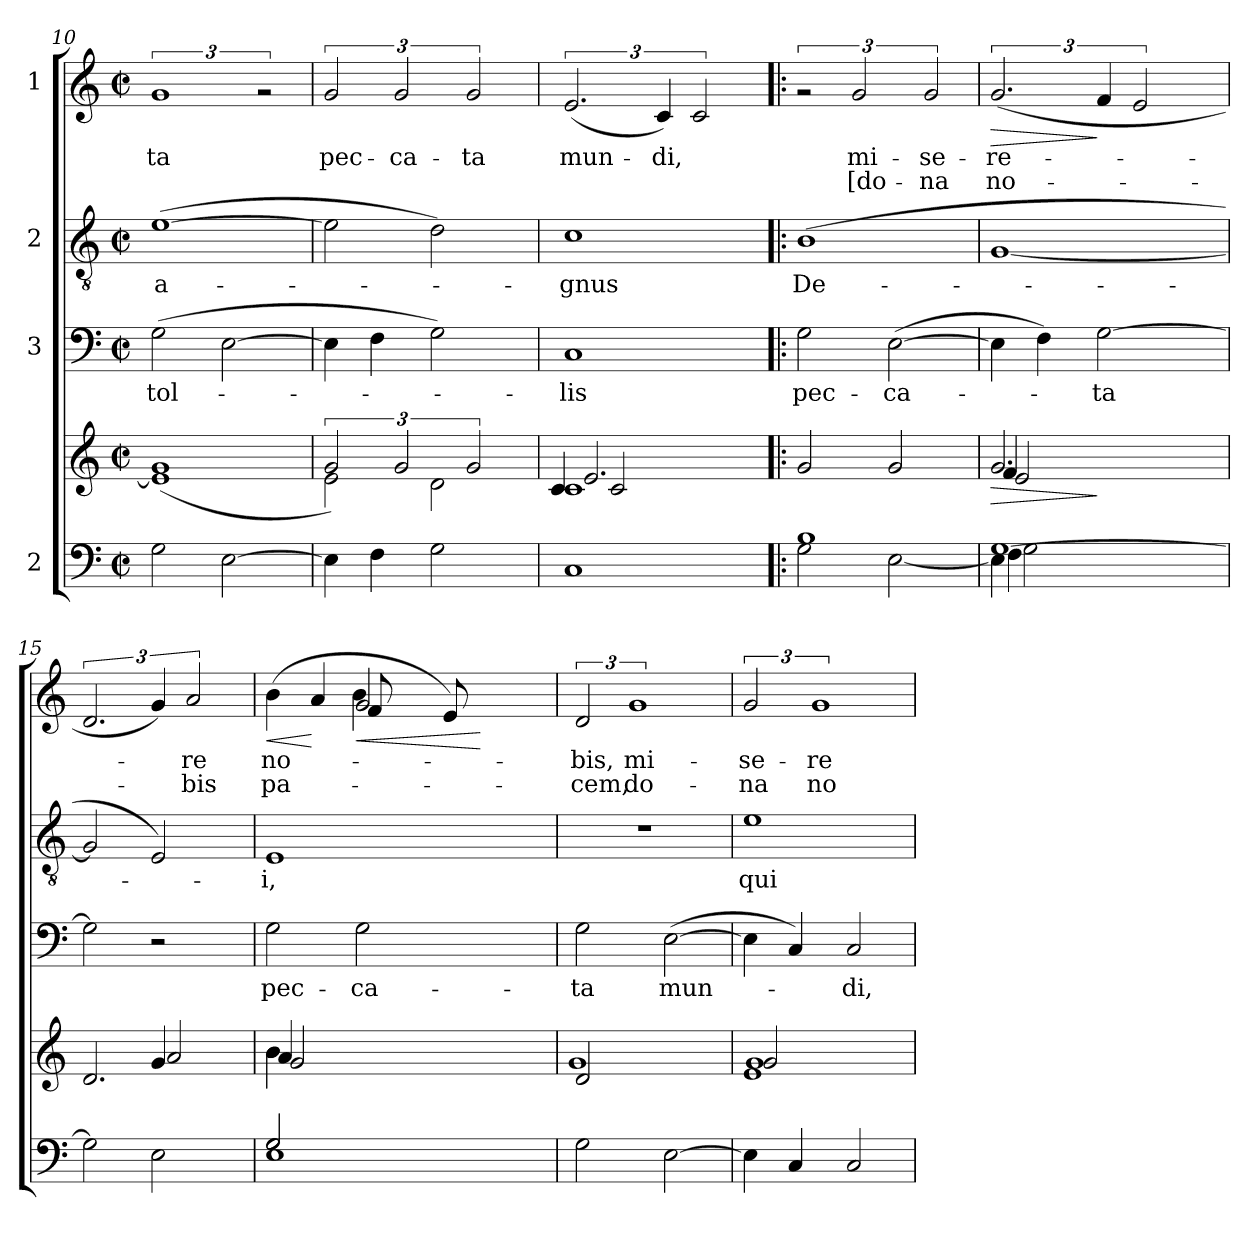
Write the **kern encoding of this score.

**kern	**kern	**dynam	**kern	**text	**kern	**text	**kern	**text	**text	**dynam
*part4	*part4	*part4	*part3	*part3	*part2	*part2	*part1	*part1	*part1	*part1
*staff5	*staff4	*staff4/5	*staff3	*staff3	*staff2	*staff2	*staff1	*staff1	*staff1	*staff1
*I"2	*	*	*I"3	*	*I"2	*	*I"1	*	*	*
*clefF4	*clefG2	*	*clefF4	*	*clefGv2	*	*clefG2	*	*	*
*k[]	*k[]	*	*k[]	*	*k[]	*	*k[]	*	*	*
*C:	*C:	*	*C:	*	*C:	*	*C:	*	*	*
*M2/2	*M2/2	*	*M2/2	*	*M2/2	*	*M2/2	*	*	*
*met(c|)	*met(c|)	*	*met(c|)	*	*met(c|)	*	*met(c|)	*	*	*
=10	=10	=10	=10	=10	=10	=10	=10	=10	=10	=10
!	!	!	!	!LO:LY:b	!	!LO:LY:b	!	!LO:LY:b	!	!
2G\	(<1e] 1g	.	(>2G\	tol-	(>[>1e	a-	3%2g	-ta	.	.
[>2E\	.	.	[>2E\	.	.	.	.	.	.	.
.	.	.	.	.	.	.	3rg	.	.	.
=11	=11	=11	=11	=11	=11	=11	=11	=11	=11	=11
*	*^	*	*	*	*	*	*	*	*	*
*	*	*Xtuplet	*	*	*	*	*	*	*	*	*
!	!	!	!	!	!	!	!	!	!LO:LY:b	!	!
4E\]	3g/)	3e\	.	4E\]	.	2e\]	.	3g/	pec-	.	.
4F\	.	.	.	4F\	.	.	.	.	.	.	.
!	!	!	!	!	!	!	!	!	!LO:LY:b	!	!
.	3g/	24%5ryy	.	.	.	.	.	3g/	-ca-	.	.
2G\	.	.	.	2G\)	.	2d\)	.	.	.	.	.
.	.	3d\	.	.	.	.	.	.	.	.	.
!	!	!	!	!	!	!	!	!	!LO:LY:b:rj	!	!
.	3g/	.	.	.	.	.	.	3g/	-ta	.	.
.	.	8ryy	.	.	.	.	.	.	.	.	.
!!LO:LB:g=z
=12	=12	=12	=12	=12	=12	=12	=12	=12	=12	=12	=12
*	*	*^	*	*	*	*	*	*	*	*	*
!	!	!	!	!	!	!LO:LY:b	!	!LO:LY:b	!	!LO:LY:b	!	!
1C	1c	2.e/	4c</	.	1C	-lis	1c	-gnus	(<3.e/	mun-	.	.
.	.	.	2c/	.	.	.	.	.	.	.	.	.
!	!	!	!	!	!	!	!	!	!	!LO:LY:b	!	!
.	.	.	.	.	.	.	.	.	6c/)	-di,	.	.
.	.	.	.	.	.	.	.	.	3c/	.	.	.
.	.	4ryy	4ryy	.	.	.	.	.	.	.	.	.
=13!|:	=13!|:	=13!|:	=13!|:	=13!|:	=13!|:	=13!|:	=13!|:	=13!|:	=13!|:	=13!|:	=13!|:	=13!|:
*^	*	*	*	*	*	*	*	*	*	*	*	*
!	!	!	!	!	!	!	!LO:LY:b	!	!LO:LY:b	!	!	!	!
*	*	*v	*v	*v	*	*	*	*	*	*	*	*	*
1B	2G\	2g</	.	2G\	pec-	(>1B	De-	3rg	.	.	.
!	!	!	!	!	!	!	!	!	!LO:LY:b:rj	!LO:LY:b:rj	!
.	.	.	.	.	.	.	.	3g/	mi-	[do-	.
!	!	!	!	!	!LO:LY:b:rj	!	!	!	!	!	!
.	[<2E\	2g/	.	(>[>2E\	-ca-	.	.	.	.	.	.
!	!	!	!	!	!	!	!	!	!LO:LY:b	!LO:LY:b	!
.	.	.	.	.	.	.	.	3g/	-se-	-na	.
=14	=14	=14	=14	=14	=14	=14	=14	=14	=14	=14	=14
*^	*^	*	*	*	*	*	*	*	*	*	*
!	!	!	!	!	!LO:HP:b	!	!	!	!	!	!LO:LY:b	!LO:LY:b	!LO:HP:b
*	*	*	*	*^	*	*	*	*	*	*	*	*	*
*	*	*	*	*	*^	*	*	*	*	*	*	*	*	*
[>1G	4E\]	4F\	2G\	2.g/	4f>/	2e/	>	4E\]	.	[<1G	.	(<3.g/	-re-	no-	>
.	2.ryy	2.ryy	.	.	6ryy	.	.	4F\)	.	.	.	.	.	.	.
.	.	.	.	.	12%7ryy	.	.	.	.	.	.	.	.	.	.
!	!	!	!	!	!	!	!	!	!LO:LY:b	!	!	!	!	!	!
.	.	.	2ryy	.	.	3ryy	]	[>2G\	-ta	.	.	6f</	.	.	]
.	.	.	.	.	.	.	.	.	.	.	.	3e/	.	.	.
.	.	.	.	6ryy	.	.	.	.	.	.	.	.	.	.	.
.	.	.	.	.	.	6ryy	.	.	.	.	.	.	.	.	.
.	.	.	.	12ryy	.	.	.	.	.	.	.	.	.	.	.
*v	*v	*v	*v	*	*	*	*	*	*	*	*	*	*	*	*
=15	=15	=15	=15	=15	=15	=15	=15	=15	=15	=15	=15	=15
2G\]	2.d/	2ryy	2ryy	.	2G\]	.	2G/]	.	3.d/	.	.	.
2E\	.	4g>/	2a/	.	2r	.	2E/)	.	6g/)	.	.	.
!	!	!	!	!	!	!	!	!	!	!LO:LY:b	!LO:LY:b	!
.	.	.	.	.	.	.	.	.	3a/	-re	-bis	.
.	4ryy	4ryy	.	.	.	.	.	.	.	.	.	.
=16	=16	=16	=16	=16	=16	=16	=16	=16	=16	=16	=16	=16
*^	*	*	*^	*	*	*	*	*	*	*	*	*
*	*^	*	*	*	*	*	*	*	*	*	*	*	*	*
!	!	!	!	!	!	!	!	!	!LO:LY:b	!	!LO:LY:b	!	!LO:LY:b	!LO:LY:b	!LO:HP:b
*	*	*	*	*	*	*	*	*	*	*	*	*^	*	*	*
*	*	*	*	*	*	*	*	*	*	*	*	*	*^	*	*	*
2G/	1E	2G/	4b\	4a/	4b\	2g/	.	2G\	pec-	1E	-i,	(<4b\	4ryy	2ryy	no-	pa-	<
.	.	.	48%43ryy	48%43ryy	48%43ryy	.	.	.	.	.	.	4ryy	4a>/	.	.	.	[
!	!	!	!	!	!	!	!	!	!LO:LY:b	!	!	!	!	!	!	!	!LO:HP:b
48%19ryy	.	48%19ryy	.	.	.	48%43ryy	.	2G\	-ca-	.	.	2g/	4b\	8f/	.	.	<
.	.	.	.	.	.	.	.	.	.	.	.	.	.	4ryy	.	.	.
.	.	.	.	.	.	.	.	.	.	.	.	.	48%31ryy	.	.	.	.
.	.	.	.	.	.	.	.	.	.	.	.	.	.	8e/)	.	.	.
2ryy	.	2ryy	.	.	.	.	.	.	.	.	.	.	.	.	.	.	.
.	48%19ryy	.	.	.	.	.	.	48%19ryy	.	48%19ryy	.	48%19ryy	.	48%19ryy	.	.	[
.	.	.	4ryy	4ryy	4ryy	.	.	.	.	.	.	.	.	.	.	.	.
*v	*v	*v	*	*	*	*	*	*	*	*	*	*v	*v	*v	*	*	*
*	*	*	*v	*v	*	*	*	*	*	*	*	*	*
=17	=17	=17	=17	=17	=17	=17	=17	=17	=17	=17	=17	=17
!	!	!	!	!	!	!LO:LY:b	!	!	!	!LO:LY:b	!LO:LY:b	!
*	*	*v	*v	*	*	*	*	*	*	*	*	*
2G\	2d/	1g<	.	2G\	-ta	1r	.	3d/	-bis,	-cem,	.
!	!	!	!	!	!	!	!	!	!LO:LY:b	!LO:LY:b	!
.	.	.	.	.	.	.	.	3%2g	mi-	do-	.
!	!	!	!	!	!LO:LY:b	!	!	!	!	!	!
[>2E\	2ryy	.	.	(>[>2E\	mun-	.	.	.	.	.	.
=18	=18	=18	=18	=18	=18	=18	=18	=18	=18	=18	=18
*	*	*^	*	*	*	*	*	*	*	*	*
!	!	!	!	!	!	!	!	!LO:LY:b	!	!LO:LY:b	!LO:LY:b	!
4E\]	1e	2g/	1g	.	4E\]	.	1e	qui	3g/	-se-	-na	.
4C/	.	.	.	.	4C/)	.	.	.	.	.	.	.
!	!	!	!	!	!	!	!	!	!	!LO:LY:b	!LO:LY:b	!
.	.	.	.	.	.	.	.	.	3%2g	-re-	no-	.
!	!	!	!	!	!	!LO:LY:b	!	!	!	!	!	!
2C/	.	2ryy	.	.	2C/	-di,	.	.	.	.	.	.
*	*v	*v	*v	*	*	*	*	*	*	*	*	*
=	=	=	=	=	=	=	=	=	=	=
*-	*-	*-	*-	*-	*-	*-	*-	*-	*-	*-
